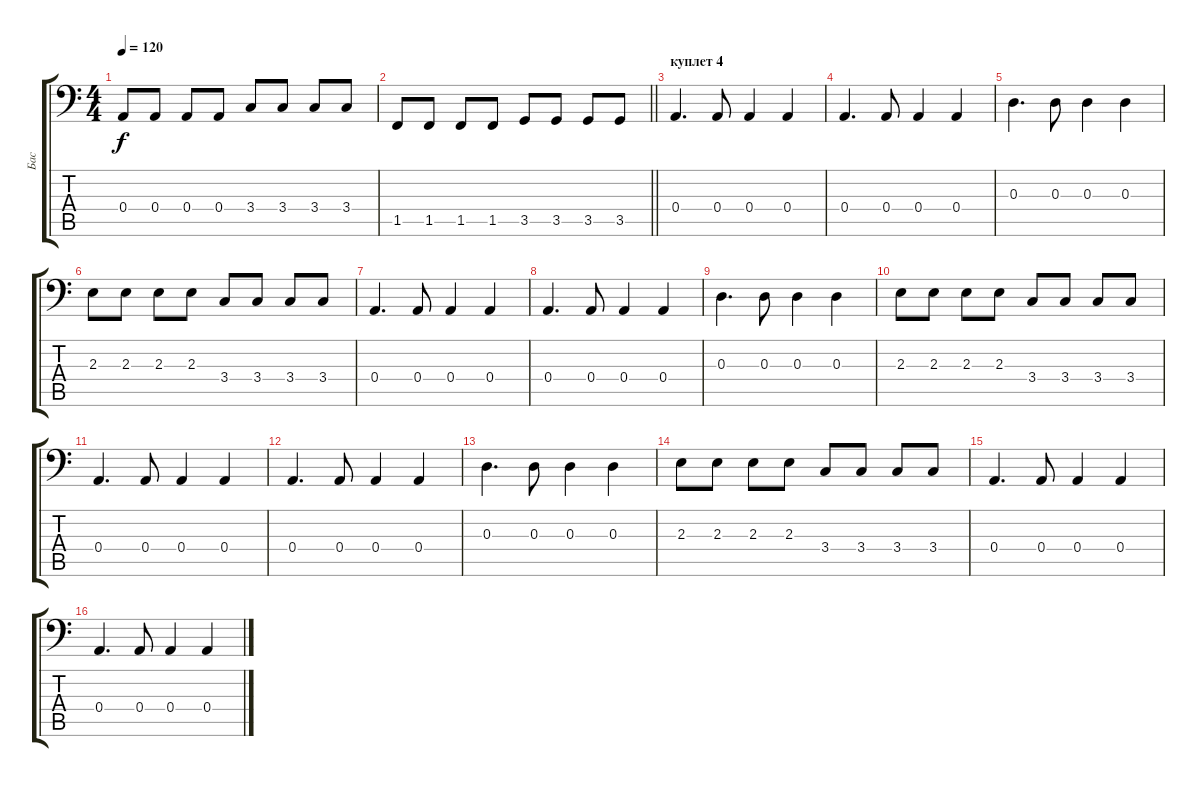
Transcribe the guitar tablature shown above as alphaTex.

\track ("Бас" "Бас") {instrument electricbasspick}
\staff {score tabs}
\tuning (C3 G2 D2 A1 E1 B0) {hide}
\ts (4 4)
\tempo 120
\clef f4
\ks c
0.4.8{dy f} 0.4.8 0.4.8 0.4.8 3.4.8 3.4.8 3.4.8 3.4.8 |
\barLineRight lightlight
1.5.8 1.5.8 1.5.8 1.5.8 3.5.8 3.5.8 3.5.8 3.5.8 |
\section ("" "куплет 4")
0.4.4{d} 0.4.8 0.4.4 0.4.4 |
0.4.4{d} 0.4.8 0.4.4 0.4.4 |
0.3.4{d} 0.3.8 0.3.4 0.3.4 |
2.3.8 2.3.8 2.3.8 2.3.8 3.4.8 3.4.8 3.4.8 3.4.8 |
0.4.4{d} 0.4.8 0.4.4 0.4.4 |
0.4.4{d} 0.4.8 0.4.4 0.4.4 |
0.3.4{d} 0.3.8 0.3.4 0.3.4 |
2.3.8 2.3.8 2.3.8 2.3.8 3.4.8 3.4.8 3.4.8 3.4.8 |
0.4.4{d} 0.4.8 0.4.4 0.4.4 |
0.4.4{d} 0.4.8 0.4.4 0.4.4 |
0.3.4{d} 0.3.8 0.3.4 0.3.4 |
2.3.8 2.3.8 2.3.8 2.3.8 3.4.8 3.4.8 3.4.8 3.4.8 |
0.4.4{d} 0.4.8 0.4.4 0.4.4 |
0.4.4{d} 0.4.8 0.4.4 0.4.4
